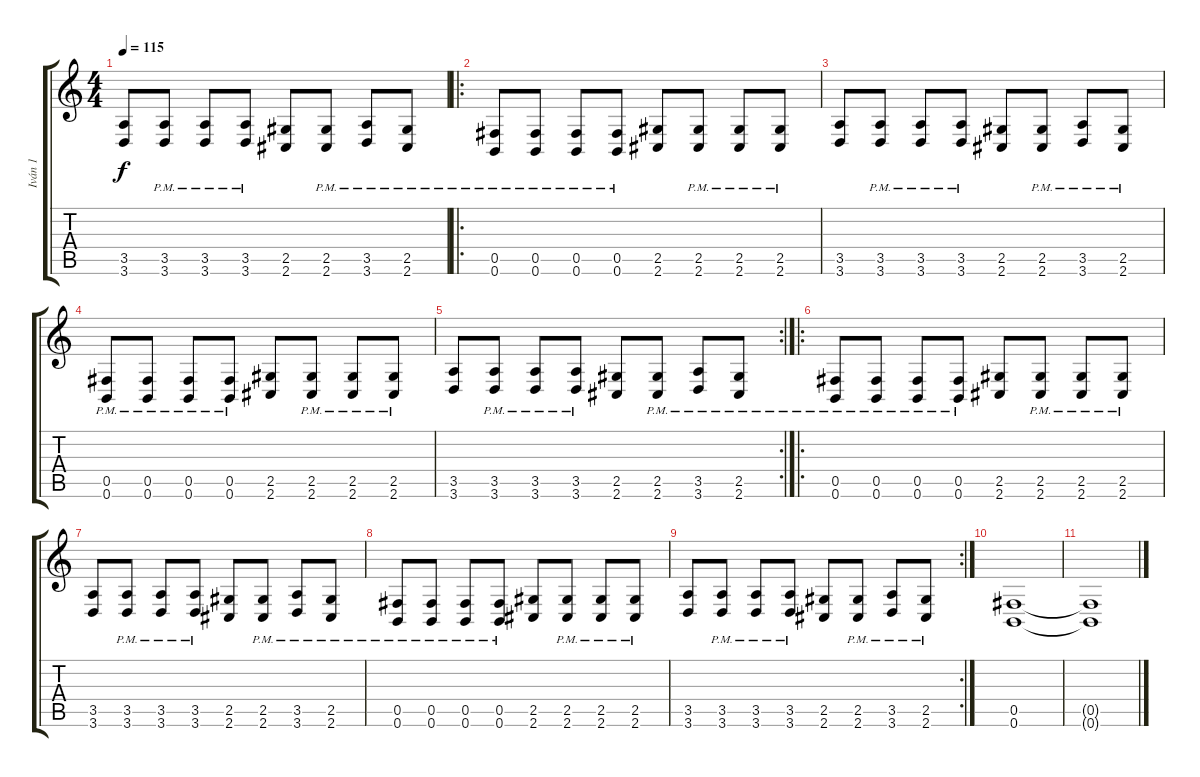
\track ("Iván 1" "Iván 1") {instrument distortionguitar}
\staff {score tabs}
\tuning (Db4 Ab3 E3 B2 Gb2 B1) {hide}
\ts (4 4)
\tempo 115
\clef g2
\ks c
(3.5 3.6).8{dy f} (3.5{pm} 3.6{pm}).8 (3.5{pm} 3.6{pm}).8 (3.5{pm} 3.6{pm}).8 (2.5 2.6).8 (2.5{pm} 2.6{pm}).8 (3.5{pm} 3.6{pm}).8 (2.5{pm} 2.6{pm}).8 |
\ro
(0.5{pm} 0.6{pm}).8 (0.5{pm} 0.6{pm}).8 (0.5{pm} 0.6{pm}).8 (0.5{pm} 0.6{pm}).8 (2.5 2.6).8 (2.5{pm} 2.6{pm}).8 (2.5{pm} 2.6{pm}).8 (2.5{pm} 2.6{pm}).8 |
(3.5 3.6).8 (3.5{pm} 3.6{pm}).8 (3.5{pm} 3.6{pm}).8 (3.5{pm} 3.6{pm}).8 (2.5 2.6).8 (2.5{pm} 2.6{pm}).8 (3.5{pm} 3.6{pm}).8 (2.5{pm} 2.6{pm}).8 |
(0.5{pm} 0.6{pm}).8 (0.5{pm} 0.6{pm}).8 (0.5{pm} 0.6{pm}).8 (0.5{pm} 0.6{pm}).8 (2.5 2.6).8 (2.5{pm} 2.6{pm}).8 (2.5{pm} 2.6{pm}).8 (2.5{pm} 2.6{pm}).8 |
\rc 2
(3.5 3.6).8 (3.5{pm} 3.6{pm}).8 (3.5{pm} 3.6{pm}).8 (3.5{pm} 3.6{pm}).8 (2.5 2.6).8 (2.5{pm} 2.6{pm}).8 (3.5{pm} 3.6{pm}).8 (2.5{pm} 2.6{pm}).8 |
\ro
(0.5{pm} 0.6{pm}).8 (0.5{pm} 0.6{pm}).8 (0.5{pm} 0.6{pm}).8 (0.5{pm} 0.6{pm}).8 (2.5 2.6).8 (2.5{pm} 2.6{pm}).8 (2.5{pm} 2.6{pm}).8 (2.5{pm} 2.6{pm}).8 |
(3.5 3.6).8 (3.5{pm} 3.6{pm}).8 (3.5{pm} 3.6{pm}).8 (3.5{pm} 3.6{pm}).8 (2.5 2.6).8 (2.5{pm} 2.6{pm}).8 (3.5{pm} 3.6{pm}).8 (2.5{pm} 2.6{pm}).8 |
(0.5{pm} 0.6{pm}).8 (0.5{pm} 0.6{pm}).8 (0.5{pm} 0.6{pm}).8 (0.5{pm} 0.6{pm}).8 (2.5 2.6).8 (2.5{pm} 2.6{pm}).8 (2.5{pm} 2.6{pm}).8 (2.5{pm} 2.6{pm}).8 |
\rc 2
(3.5 3.6).8 (3.5{pm} 3.6{pm}).8 (3.5{pm} 3.6{pm}).8 (3.5{pm} 3.6{pm}).8 (2.5 2.6).8 (2.5{pm} 2.6{pm}).8 (3.5{pm} 3.6{pm}).8 (2.5{pm} 2.6{pm}).8 |
(0.5 0.6).1{volume 0} |
(0.5{t} 0.6{t}).1
